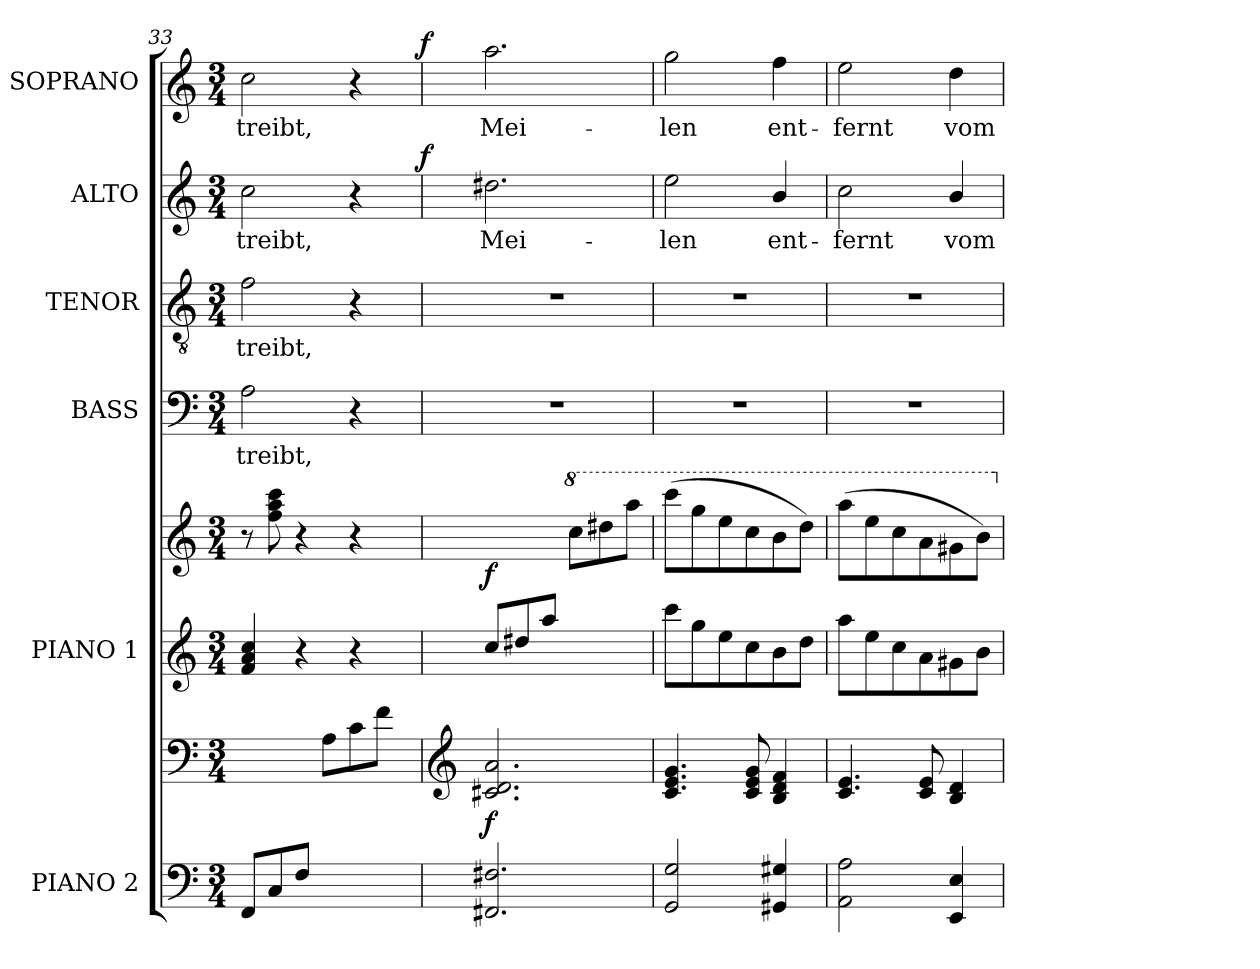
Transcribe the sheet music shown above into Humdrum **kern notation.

**kern	**kern	**dynam	**kern	**kern	**dynam	**kern	**text	**kern	**text	**kern	**text	**dynam	**kern	**text	**dynam
*part6	*part6	*part6	*part5	*part5	*part5	*part4	*part4	*part3	*part3	*part2	*part2	*part2	*part1	*part1	*part1
*staff8	*staff7	*staff7/8	*staff6	*staff5	*staff5/6	*staff4	*staff4	*staff3	*staff3	*staff2	*staff2	*staff2	*staff1	*staff1	*staff1
*I"PIANO 2	*	*	*I"PIANO 1	*	*	*I"BASS	*	*I"TENOR	*	*I"ALTO	*	*	*I"SOPRANO	*	*
*I'P 2	*	*	*I'P 1	*	*	*I'B.	*	*I'T.	*	*I'A.	*	*	*I'S.	*	*
!!LO:PB:g=z
*clefF4	*clefF4	*	*clefG2	*clefG2	*	*clefF4	*	*clefGv2	*	*clefG2	*	*	*clefG2	*	*
*	*	*	*	*	*	*	*	*ITrd7c12	*	*	*	*	*	*	*
*k[]	*k[]	*	*k[]	*k[]	*	*k[]	*	*k[]	*	*k[]	*	*	*k[]	*	*
*C:	*C:	*	*C:	*C:	*	*C:	*	*C:	*	*C:	*	*	*C:	*	*
*M3/4	*M3/4	*	*M3/4	*M3/4	*	*M3/4	*	*M3/4	*	*M3/4	*	*	*M3/4	*	*
=33	=33	=33	=33	=33	=33	=33	=33	=33	=33	=33	=33	=33	=33	=33	=33
!	!	!	!	!	!	!	!LO:LY:b:color=#000000	!	!	!	!	!	!	!	!
!	!	!	!	!	!	!	!	!	!LO:LY:b:color=#000000	!	!	!	!	!	!
!	!	!	!	!	!	!	!	!	!	!	!LO:LY:b:color=#000000	!	!	!	!
!	!	!	!	!	!	!	!	!	!	!	!	!	!	!LO:LY:b:color=#000000	!
*	*	*	*	*	*	*	*	*	*	*^	*	*	*^	*	*
8FFi/L	8ryy	.	4fi/ 4ai 4cci	8r	.	2Ai\	treibt,	2Fi\	treibt,	2cci\	2ryy	treibt,	.	2cci\	2ryy	treibt,	.
8Ci/	8ryy	.	.	8ffi\ 8aai 8ccci	.	.	.	.	.	.	.	.	.	.	.	.	.
8Fi/J	8ryy	.	4r	4r	.	.	.	.	.	.	.	.	.	.	.	.	.
8ryy	8Ai\L	.	.	.	.	.	.	.	.	.	.	.	.	.	.	.	.
8ryy	8ci\	.	4r	4r	.	4r	.	4r	.	4r	8ryy	.	.	4r	8ryy	.	.
8ryy	8fi\J	.	.	.	.	.	.	.	.	.	16ryy	.	.	.	16ryy	.	.
.	.	.	.	.	.	.	.	.	.	.	32ryy	.	.	.	32ryy	.	.
.	.	.	.	.	.	.	.	.	.	.	64ryy	.	.	.	64ryy	.	.
.	.	.	.	.	.	.	.	.	.	.	128...ryy	.	.	.	128...ryy	.	.
.	.	.	.	.	.	.	.	.	.	.	1024ryy	.	f	.	1024ryy	.	f
*	*	*	*	*	*	*	*	*	*	*v	*v	*	*	*	*	*	*
*	*	*	*	*	*	*	*	*	*	*	*	*	*v	*v	*	*
=34	=34	=34	=34	=34	=34	=34	=34	=34	=34	=34	=34	=34	=34	=34	=34
*	*clefG2	*	*	*	*	*	*	*	*	*	*	*	*	*	*
*	*	*	*	*	*	*	*	*	*	*^	*	*	*^	*	*
!	!	!	!	!	!	!LO:N:vis=1	!	!LO:N:vis=1	!	!	!	!	!	!	!	!	!
*	*	*	*	*	*	*	*	*	*	*v	*v	*	*	*	*	*	*
*	*	*	*	*	*	*	*	*	*	*	*	*	*v	*v	*	*
*	*	*	*	*	*	*	*	*	*	*^	*	*	*^	*	*
!	!	!	!	!	!	!	!	!	!	!	!	!LO:LY:b:color=#000000	!	!	!	!	!
*	*	*	*	*	*	*	*	*	*	*v	*v	*	*	*	*	*	*
*	*	*	*	*	*	*	*	*	*	*	*	*	*v	*v	*	*
*	*	*	*	*	*	*	*	*	*	*^	*	*	*^	*	*
!	!	!	!	!	!	!	!	!	!	!	!	!	!	!	!	!LO:LY:b:color=#000000	!
*	*	*	*	*	*	*	*	*	*	*v	*v	*	*	*	*	*	*
*	*	*	*	*	*	*	*	*	*	*	*	*	*v	*v	*	*
2.FF#Xi/ 2.F#Xi	2.c#Xi/ 2.di 2.ai	f	8cci/L	8ryy	f	2.r	.	2.r	.	2.dd#Xi\	Mei-	.	2.aai\	Mei-	.
.	.	.	8dd#Xi/	8ryy	.	.	.	.	.	.	.	.	.	.	.
.	.	.	8aai/J	8ryy	.	.	.	.	.	.	.	.	.	.	.
*	*	*	*	*8va	*	*	*	*	*	*	*	*	*	*	*
.	.	.	8ryy	8ccci\L	.	.	.	.	.	.	.	.	.	.	.
.	.	.	8ryy	8ddd#Xi\	.	.	.	.	.	.	.	.	.	.	.
.	.	.	8ryy	8aaai\J	.	.	.	.	.	.	.	.	.	.	.
=35	=35	=35	=35	=35	=35	=35	=35	=35	=35	=35	=35	=35	=35	=35	=35
!	!	!	!	!	!	!LO:N:vis=1	!	!LO:N:vis=1	!	!	!	!	!	!	!
!	!	!	!	!	!	!	!	!	!	!	!LO:LY:b:color=#000000	!	!	!	!
!	!	!	!	!	!	!	!	!	!	!	!	!	!	!LO:LY:b:color=#000000	!
2GGi/ 2Gi	4.ci/ 4.ei 4.gi	.	8ccci\L	(8cccci\L	.	2.r	.	2.r	.	2eei\	-len	.	2ggi\	-len	.
.	.	.	8ggi\	8gggi\	.	.	.	.	.	.	.	.	.	.	.
.	.	.	8eei\	8eeei\	.	.	.	.	.	.	.	.	.	.	.
.	8ci/ 8ei 8gi	.	8cci\	8ccci\	.	.	.	.	.	.	.	.	.	.	.
!	!	!	!	!	!	!	!	!	!	!	!LO:LY:b:color=#000000	!	!	!	!
!	!	!	!	!	!	!	!	!	!	!	!	!	!	!LO:LY:b:color=#000000	!
4GG#Xi/ 4G#Xi	4Bi/ 4di 4fi	.	8bi\	8bbi\	.	.	.	.	.	4bi/	ent-	.	4ffi\	ent-	.
.	.	.	8ddi\J	8dddi\J)	.	.	.	.	.	.	.	.	.	.	.
=36	=36	=36	=36	=36	=36	=36	=36	=36	=36	=36	=36	=36	=36	=36	=36
!	!	!	!	!	!	!LO:N:vis=1	!	!LO:N:vis=1	!	!	!	!	!	!	!
!	!	!	!	!	!	!	!	!	!	!	!LO:LY:b:color=#000000	!	!	!	!
!	!	!	!	!	!	!	!	!	!	!	!	!	!	!LO:LY:b:color=#000000	!
2AAi\ 2Ai	4.ci/ 4.ei	.	8aai\L	(8aaai\L	.	2.r	.	2.r	.	2cci\	-fernt	.	2eei\	-fernt	.
.	.	.	8eei\	8eeei\	.	.	.	.	.	.	.	.	.	.	.
.	.	.	8cci\	8ccci\	.	.	.	.	.	.	.	.	.	.	.
.	8ci/ 8ei	.	8ai\	8aai\	.	.	.	.	.	.	.	.	.	.	.
!	!	!	!	!	!	!	!	!	!	!	!LO:LY:b:color=#000000	!	!	!	!
!	!	!	!	!	!	!	!	!	!	!	!	!	!	!LO:LY:b:color=#000000	!
4EEi/ 4Ei	4Bi/ 4di	.	8g#Xi\	8gg#Xi\	.	.	.	.	.	4bi/	vom	.	4ddi\	vom	.
.	.	.	8bi\J	8bbi\J)	.	.	.	.	.	.	.	.	.	.	.
*	*	*	*	*X8va	*	*	*	*	*	*	*	*	*	*	*
=	=	=	=	=	=	=	=	=	=	=	=	=	=	=	=
*-	*-	*-	*-	*-	*-	*-	*-	*-	*-	*-	*-	*-	*-	*-	*-
